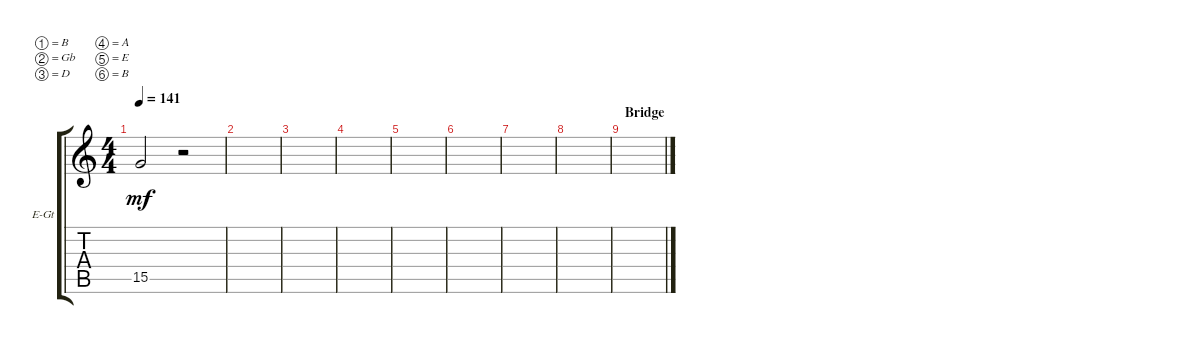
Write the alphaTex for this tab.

\bracketExtendMode groupsimilarinstruments
\firstSystemTrackNameOrientation horizontal
\otherSystemsTrackNameOrientation horizontal
\track ("Lead Guitar 1" "E-Gt") {instrument overdrivenguitar}
\staff {score tabs}
\tuning (B3 Gb3 D3 A2 E2 B1)
\ts (4 4)
\tempo 141
\clef g2
\scale
0.333333
\ks c
15.5.2{dy mf} r.2 |
\scale
0.333333 |
\scale
0.333333 |
\scale
0.333333 |
\scale
0.333333 |
|
|
|
\section ("" "Bridge")
